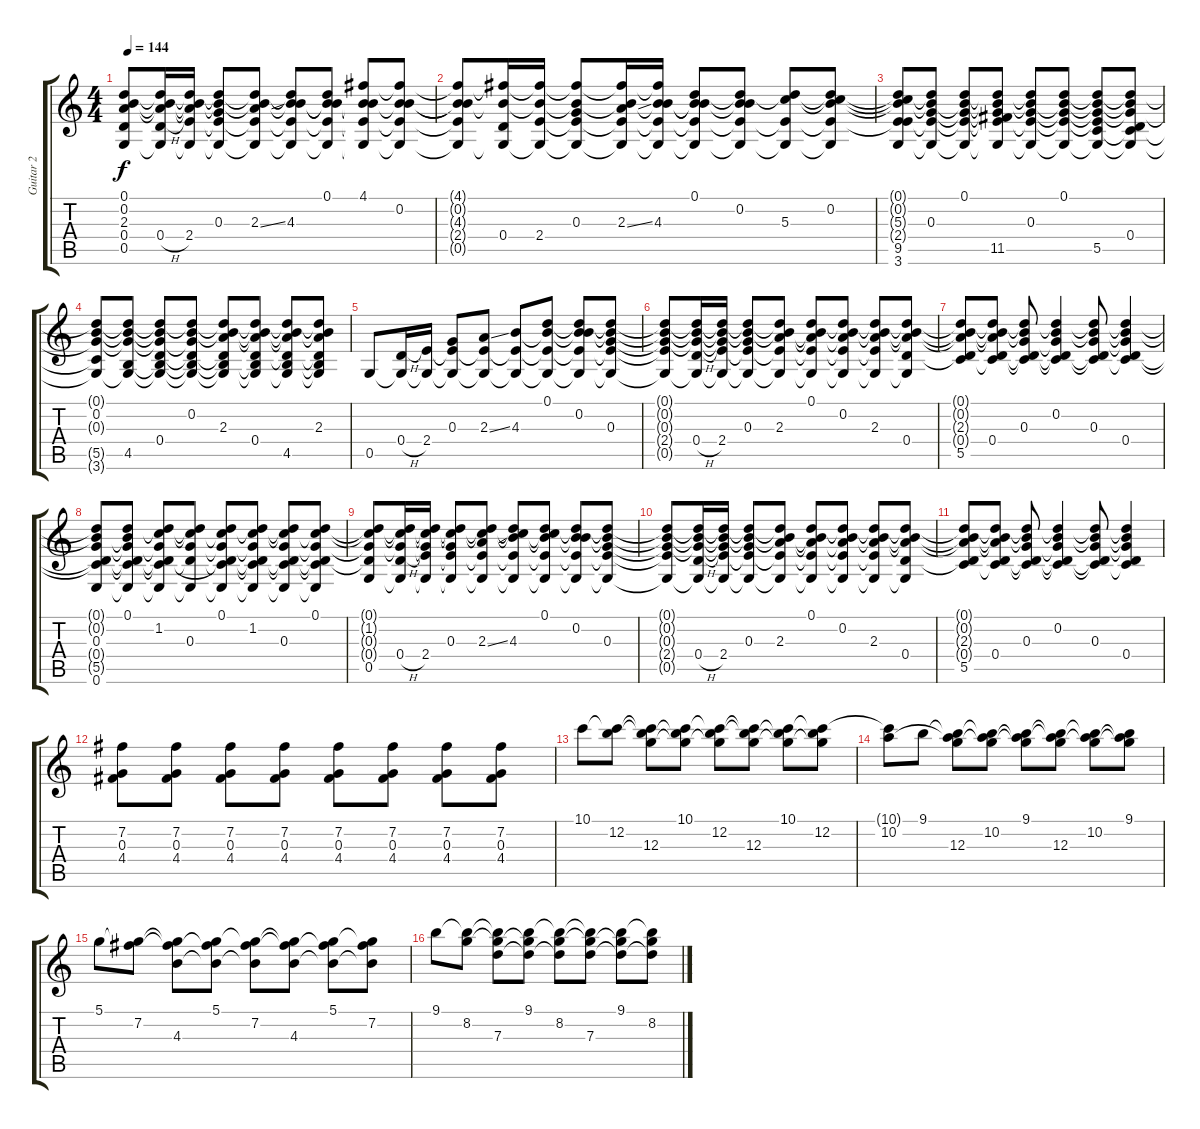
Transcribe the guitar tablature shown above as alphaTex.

\track ("Guitar 2" "Guitar 2") {instrument electricguitarjazz}
\staff {score tabs}
\tuning (D4 B3 G3 D3 G2 E2) {hide}
\ts (4 4)
\tempo 144
\clef g2
\ks c
(0.1{t} 0.2{t} 2.3{t} 0.4{t} 0.5).8{dy f} (0.1{t} 0.2{t} 2.3{t} 0.4{h} 0.5{t}).16 (0.1{t} 0.2{t} 2.3{t} 2.4 0.5{t}).16 (0.1{t} 0.2{t} 0.3 2.4{t} 0.5{t}).8 (0.1{t} 0.2{t} 2.3{ss} 2.4{t} 0.5{t}).8 (0.1{t} 0.2{t} 4.3 2.4{t} 0.5{t}).8 (0.1 0.2{t} 4.3{t} 2.4{t} 0.5{t}).8 (4.1 0.2{t} 4.3{t} 2.4{t} 0.5{t}).8 (4.1{t} 0.2 4.3{t} 2.4{t} 0.5{t}).8 |
(4.1{t} 0.2{t} 4.3{t} 2.4{t} 0.5{t}).8 (4.1{t} 0.2{t} 0.4 0.5{t}).16 (4.1{t} 0.2{t} 2.4 0.5{t}).16 (4.1{t} 0.2{t} 0.3 2.4{t} 0.5{t}).8 (4.1{t} 0.2{t} 2.3{ss} 2.4{t} 0.5{t}).16 (4.1{t} 0.2{t} 4.3 2.4{t} 0.5{t}).16 (0.1 0.2{t} 4.3{t} 2.4{t} 0.5{t}).8 (0.1{t} 0.2 4.3{t} 2.4{t} 0.5{t}).8 (0.1{t} 5.3 2.4{t} 0.5{t}).8 (0.1{t} 0.2 5.3{t} 2.4{t} 0.5{t}).8 |
(0.1{t} 0.2{t} 5.3{t} 2.4{t} 9.5 3.6{t}).8 (0.1{t} 0.2{t} 0.3 2.4{t} 3.6{t}).8 (0.1 0.2{t} 0.3{t} 2.4{t} 3.6{t}).8 (0.1{t} 0.2{t} 0.3{t} 2.4{t} 11.5 3.6{t}).8 (0.1{t} 0.2{t} 0.3 2.4{t} 3.6{t}).8 (0.1 0.2{t} 0.3{t} 2.4{t} 3.6{t}).8 (0.1{t} 0.2{t} 0.3{t} 2.4{t} 5.5 3.6{t}).8 (0.1{t} 0.2{t} 0.3{t} 0.4 5.5{t} 3.6{t}).8 |
(0.1{t} 0.2 0.3{t} 5.5{t} 3.6{t}).8 (0.1{t} 0.2{t} 0.3{t} 4.5 3.6{t}).8 (0.1{t} 0.2{t} 0.3{t} 0.4 4.5{t} 3.6{t}).8 (0.1{t} 0.2 0.3{t} 0.4{t} 4.5{t} 3.6{t}).8 (0.1{t} 0.2{t} 2.3 0.4{t} 4.5{t} 3.6{t}).8 (0.1{t} 0.2{t} 2.3{t} 0.4 4.5{t} 3.6{t}).8 (0.1{t} 0.2{t} 2.3{t} 0.4{t} 4.5 3.6{t}).8 (0.1{t} 0.2{t} 2.3 0.4{t} 4.5{t} 3.6{t}).8 |
0.5.8 (0.4{h} 0.5{t}).16 (2.4 0.5{t}).16 (0.3 2.4{t} 0.5{t}).8 (2.3{ss} 2.4{t} 0.5{t}).8 (4.3 2.4{t} 0.5{t}).8 (0.1 4.3{t} 2.4{t} 0.5{t}).8 (0.1{t} 0.2 4.3{t} 2.4{t} 0.5{t}).8 (0.1{t} 0.2{t} 0.3 2.4{t} 0.5{t}).8 |
(0.1{t} 0.2{t} 0.3{t} 2.4{t} 0.5{t}).8 (0.1{t} 0.2{t} 0.3{t} 0.4{h} 0.5{t}).16 (0.1{t} 0.2{t} 0.3{t} 2.4 0.5{t}).16 (0.1{t} 0.2{t} 0.3 2.4{t} 0.5{t}).8 (0.1{t} 0.2{t} 2.3 2.4{t} 0.5{t}).8 (0.1 0.2{t} 2.3{t} 2.4{t} 0.5{t}).8 (0.1{t} 0.2 2.3{t} 2.4{t} 0.5{t}).8 (0.1{t} 0.2{t} 2.3 2.4{t} 0.5{t}).8 (0.1{t} 0.2{t} 2.3{t} 0.4 0.5{t}).8 |
(0.1{t} 0.2{t} 2.3{t} 0.4{t} 5.5).8 (0.1{t} 0.2{t} 2.3{t} 0.4 5.5{t}).8 (0.1{t} 0.2{t} 0.3 0.4{t} 5.5{t}).8 (0.1{t} 0.2 0.3{t} 0.4{t} 5.5{t}).4 (0.1{t} 0.2{t} 0.3 0.4{t} 5.5{t}).8 (0.1{t} 0.2{t} 0.3{t} 0.4 5.5{t}).4 |
(0.1{t} 0.2{t} 0.3 0.4{t} 5.5{t} 0.6).8 (0.1 0.2{t} 0.3{t} 0.4{t} 5.5{t} 0.6{t}).8 (0.1{t} 1.2 0.3{t} 0.4{t} 5.5{t} 0.6{t}).8 (0.1{t} 1.2{t} 0.3 0.4{t} 0.6{t}).8 (0.1 1.2{t} 0.3{t} 0.4{t} 5.5{t} 0.6{t}).8 (0.1{t} 1.2 0.3{t} 0.4{t} 5.5{t} 0.6{t}).8 (0.1{t} 1.2{t} 0.3 0.4{t} 5.5{t} 0.6{t}).8 (0.1 1.2{t} 0.3{t} 0.4{t} 5.5{t} 0.6{t}).8 |
(0.1{t} 1.2{t} 0.3{t} 0.4{t} 0.5).8 (0.1{t} 1.2{t} 0.3{t} 0.4{h} 0.5{t}).16 (0.1{t} 1.2{t} 0.3{t} 2.4 0.5{t}).16 (0.1{t} 1.2{t} 0.3 2.4{t} 0.5{t}).8 (0.1{t} 1.2{t} 2.3{ss} 2.4{t} 0.5{t}).8 (0.1{t} 1.2{t} 4.3 2.4{t} 0.5{t}).8 (0.1 1.2{t} 4.3{t} 2.4{t} 0.5{t}).8 (0.1{t} 0.2 4.3{t} 2.4{t} 0.5{t}).8 (0.1{t} 0.2{t} 0.3 2.4{t} 0.5{t}).8 |
(0.1{t} 0.2{t} 0.3{t} 2.4{t} 0.5{t}).8 (0.1{t} 0.2{t} 0.3{t} 0.4{h} 0.5{t}).16 (0.1{t} 0.2{t} 0.3{t} 2.4 0.5{t}).16 (0.1{t} 0.2{t} 0.3 2.4{t} 0.5{t}).8 (0.1{t} 0.2{t} 2.3 2.4{t} 0.5{t}).8 (0.1 0.2{t} 2.3{t} 2.4{t} 0.5{t}).8 (0.1{t} 0.2 2.3{t} 2.4{t} 0.5{t}).8 (0.1{t} 0.2{t} 2.3 2.4{t} 0.5{t}).8 (0.1{t} 0.2{t} 2.3{t} 0.4 0.5{t}).8 |
(0.1{t} 0.2{t} 2.3{t} 0.4{t} 5.5).8 (0.1{t} 0.2{t} 2.3{t} 0.4 5.5{t}).8 (0.1{t} 0.2{t} 0.3 0.4{t} 5.5{t}).8 (0.1{t} 0.2 0.3{t} 0.4{t} 5.5{t}).4 (0.1{t} 0.2{t} 0.3 0.4{t} 5.5{t}).8 (0.1{t} 0.2{t} 0.3{t} 0.4 5.5{t}).4 |
(7.2 0.3 4.4).8 (7.2 0.3 4.4).8 (7.2 0.3 4.4).8 (7.2 0.3 4.4).8 (7.2 0.3 4.4).8 (7.2 0.3 4.4).8 (7.2 0.3 4.4).8 (7.2 0.3 4.4).8 |
10.1.8 (10.1{t} 12.2).8 (10.1{t} 12.2{t} 12.3).8 (10.1 12.2{t} 12.3{t}).8 (10.1{t} 12.2 12.3{t}).8 (10.1{t} 12.2{t} 12.3).8 (10.1 12.2{t} 12.3{t}).8 (10.1{t} 12.2 12.3{t}).8 |
(10.1{t} 10.2).8 9.1.8 (9.1{t} 10.2{t} 12.3).8 (9.1{t} 10.2 12.3{t}).8 (9.1 10.2{t} 12.3{t}).8 (9.1{t} 10.2{t} 12.3).8 (9.1{t} 10.2 12.3{t}).8 (9.1 10.2{t} 12.3{t}).8 |
5.1.8 (5.1{t} 7.2).8 (5.1{t} 7.2{t} 4.3).8 (5.1 7.2{t} 4.3{t}).8 (5.1{t} 7.2 4.3{t}).8 (5.1{t} 7.2{t} 4.3).8 (5.1 7.2{t} 4.3{t}).8 (5.1{t} 7.2 4.3{t}).8 |
9.1.8 (9.1{t} 8.2).8 (9.1{t} 8.2{t} 7.3).8 (9.1 8.2{t} 7.3{t}).8 (9.1{t} 8.2 7.3{t}).8 (9.1{t} 8.2{t} 7.3).8 (9.1 8.2{t} 7.3{t}).8 (9.1{t} 8.2 7.3{t}).8
